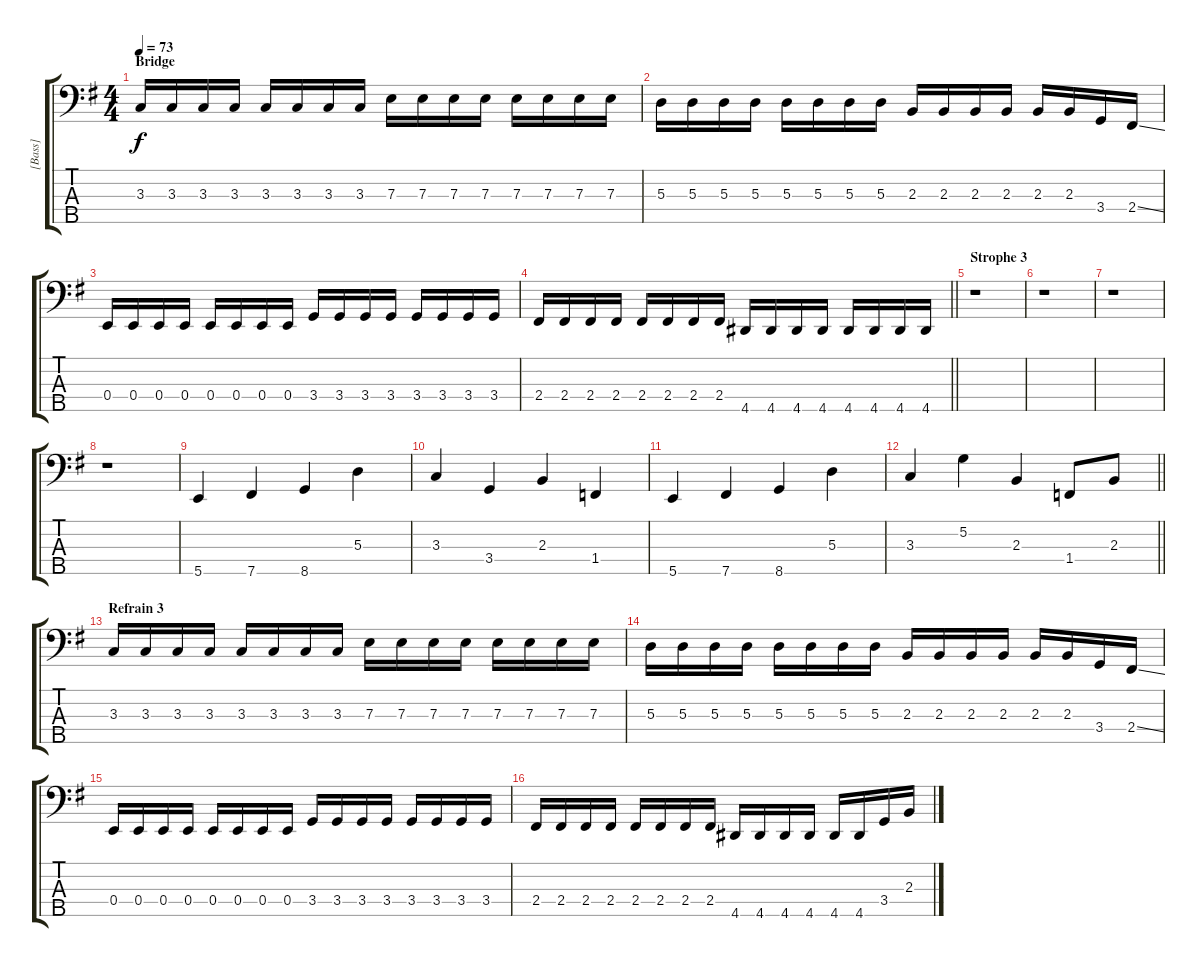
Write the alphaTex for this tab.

\track ("[Bass]" "[Bass]") {instrument electricbassfinger}
\staff {score tabs}
\tuning (G2 D2 A1 E1 B0) {hide}
\ts (4 4)
\section ("" "Bridge")
\tempo 73
\clef f4
\ks eminor
3.3.16{dy f} 3.3.16 3.3.16 3.3.16 3.3.16 3.3.16 3.3.16 3.3.16 7.3.16 7.3.16 7.3.16 7.3.16 7.3.16 7.3.16 7.3.16 7.3.16 |
5.3.16 5.3.16 5.3.16 5.3.16 5.3.16 5.3.16 5.3.16 5.3.16 2.3.16 2.3.16 2.3.16 2.3.16 2.3.16 2.3.16 3.4.16 2.4{ss}.16 |
0.4.16 0.4.16 0.4.16 0.4.16 0.4.16 0.4.16 0.4.16 0.4.16 3.4.16 3.4.16 3.4.16 3.4.16 3.4.16 3.4.16 3.4.16 3.4.16 |
\barLineRight lightlight
2.4.16 2.4.16 2.4.16 2.4.16 2.4.16 2.4.16 2.4.16 2.4.16 4.5.16 4.5.16 4.5.16 4.5.16 4.5.16 4.5.16 4.5.16 4.5.16 |
\section ("" "Strophe 3")
r.1 |
r.1 |
r.1 |
r.1 |
5.5.4 7.5.4 8.5.4 5.3.4 |
3.3.4 3.4.4 2.3.4 1.4.4 |
5.5.4 7.5.4 8.5.4 5.3.4 |
\barLineRight lightlight
3.3.4 5.2.4 2.3.4 1.4.8 2.3.8 |
\section ("" "Refrain 3")
3.3.16 3.3.16 3.3.16 3.3.16 3.3.16 3.3.16 3.3.16 3.3.16 7.3.16 7.3.16 7.3.16 7.3.16 7.3.16 7.3.16 7.3.16 7.3.16 |
5.3.16 5.3.16 5.3.16 5.3.16 5.3.16 5.3.16 5.3.16 5.3.16 2.3.16 2.3.16 2.3.16 2.3.16 2.3.16 2.3.16 3.4.16 2.4{ss}.16 |
0.4.16 0.4.16 0.4.16 0.4.16 0.4.16 0.4.16 0.4.16 0.4.16 3.4.16 3.4.16 3.4.16 3.4.16 3.4.16 3.4.16 3.4.16 3.4.16 |
2.4.16 2.4.16 2.4.16 2.4.16 2.4.16 2.4.16 2.4.16 2.4.16 4.5.16 4.5.16 4.5.16 4.5.16 4.5.16 4.5.16 3.4.16 2.3.16
